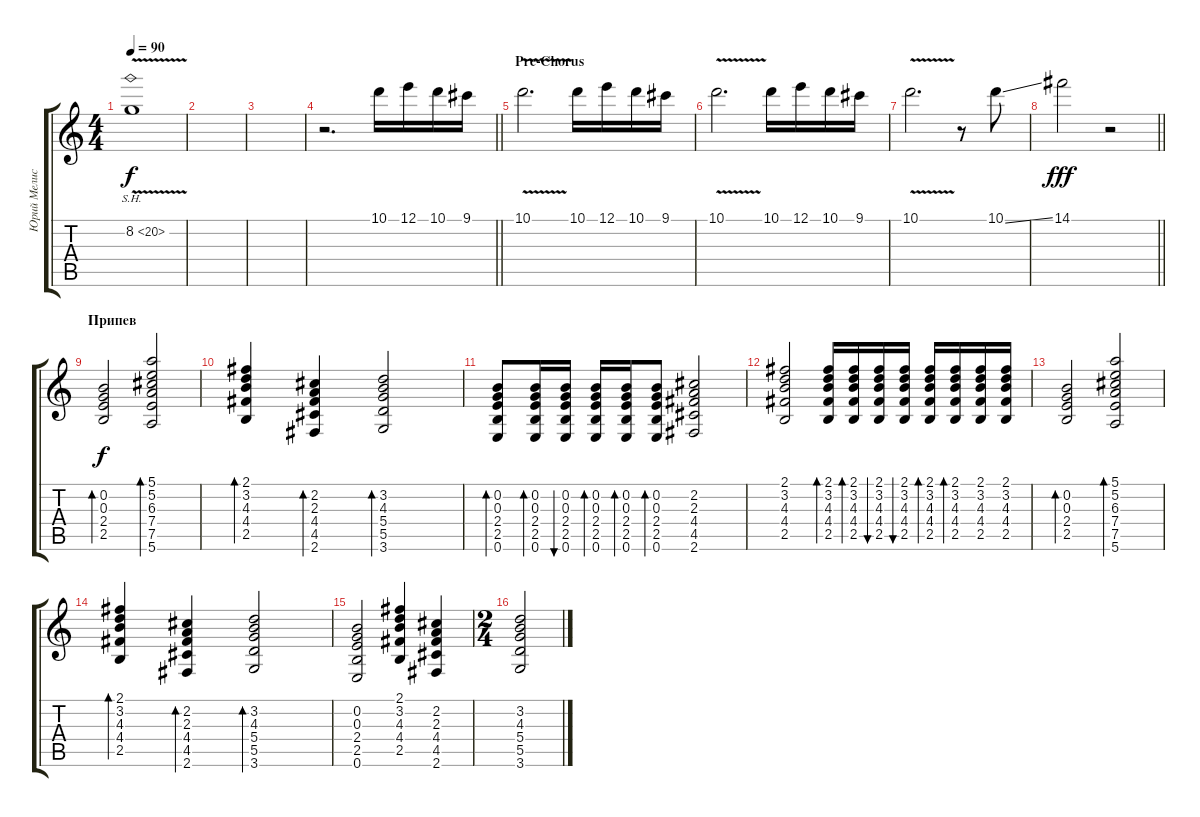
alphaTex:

\track ("Юрий Мелисов " "Юрий Мелис") {instrument electricguitarclean}
\staff {score tabs}
\tuning (E4 B3 G3 D3 A2 E2) {hide}
\ts (4 4)
\tempo 90
\clef g2
\ks c
8.2{sh 12 v}.1{dy f volume 7} |
|
|
\barLineRight lightlight
r.2{d volume 16} 10.1.16 12.1.16 10.1.16 9.1.16 |
\section ("" "Pre-Chorus")
10.1{v}.2{d} 10.1.16 12.1.16 10.1.16 9.1.16 |
10.1{v}.2{d} 10.1.16 12.1.16 10.1.16 9.1.16 |
10.1{v}.2{d} r.8 10.1{ss}.8 |
\barLineRight lightlight
14.1.2{dy fff} r.2 |
\section ("" "Припев")
(0.2 0.3 2.4 2.5).2{bd 60 dy f instrument electricguitarclean} (5.1 5.2 6.3 7.4 7.5 5.6).2{bd 60} |
(2.1 3.2 4.3 4.4 2.5).4{bd 60} (2.2 2.3 4.4 4.5 2.6).4{bd 60} (3.2 4.3 5.4 5.5 3.6).2{bd 60} |
(0.2 0.3 2.4 2.5 0.6).8{bd 60} (0.2 0.3 2.4 2.5 0.6).16{bd 60} (0.2 0.3 2.4 2.5 0.6).16{bu 60} (0.2 0.3 2.4 2.5 0.6).16{bd 60} (0.2 0.3 2.4 2.5 0.6).16{bd 60} (0.2 0.3 2.4 2.5 0.6).8{bd 60} (2.2 2.3 4.4 4.5 2.6).2 |
(2.1 3.2 4.3 4.4 2.5).2 (2.1 3.2 4.3 4.4 2.5).16{bd 60} (2.1 3.2 4.3 4.4 2.5).16{bd 60} (2.1 3.2 4.3 4.4 2.5).16{bu 60} (2.1 3.2 4.3 4.4 2.5).16{bu 60} (2.1 3.2 4.3 4.4 2.5).16{bd 60} (2.1 3.2 4.3 4.4 2.5).16{bd 60} (2.1 3.2 4.3 4.4 2.5).16 (2.1 3.2 4.3 4.4 2.5).16 |
(0.2 0.3 2.4 2.5).2{bd 60 instrument electricguitarclean} (5.1 5.2 6.3 7.4 7.5 5.6).2{bd 60} |
(2.1 3.2 4.3 4.4 2.5).4{bd 60} (2.2 2.3 4.4 4.5 2.6).4{bd 60} (3.2 4.3 5.4 5.5 3.6).2{bd 60} |
(0.2 0.3 2.4 2.5 0.6).2 (2.1 3.2 4.3 4.4 2.5).4 (2.2 2.3 4.4 4.5 2.6).4 |
\ts (2 4)
(3.2 4.3 5.4 5.5 3.6).2
